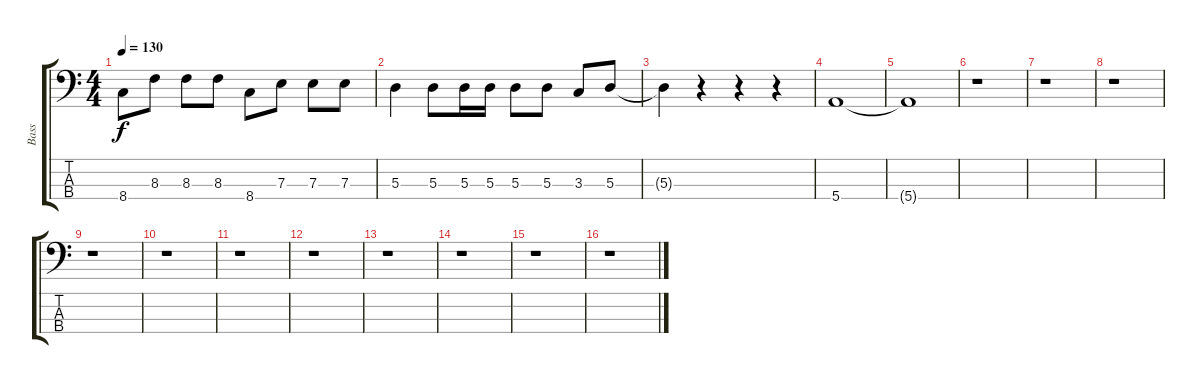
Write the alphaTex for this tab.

\track ("Bass" "Bass") {instrument electricbassfinger}
\staff {score tabs}
\tuning (G2 D2 A1 E1) {hide}
\ts (4 4)
\tempo 130
\clef f4
\ks c
8.4.8{dy f} 8.3.8 8.3.8 8.3.8 8.4.8 7.3.8 7.3.8 7.3.8 |
5.3.4 5.3.8 5.3.16 5.3.16 5.3.8 5.3.8 3.3.8 5.3.8 |
5.3{t}.4 r.4 r.4 r.4 |
5.4.1 |
5.4{t}.1 |
r.1 |
r.1 |
r.1 |
r.1 |
r.1 |
r.1 |
r.1 |
r.1 |
r.1 |
r.1 |
r.1
